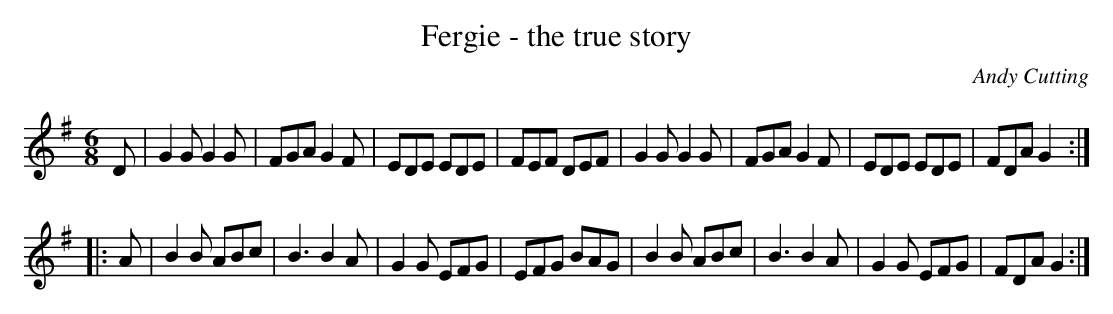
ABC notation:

X:1
T:Fergie - the true story
M:6/8
L:1/8
C:Andy Cutting
K:G
D|G2G G2G|FGA G2F|EDE EDE|FEF DEF|G2G G2G|FGA G2F|EDE EDE|FDA G2:|:
A|B2B ABc|B3 B2A|G2G EFG|EFG BAG|B2B ABc|B3 B2A|G2G EFG|FDA G2:|
